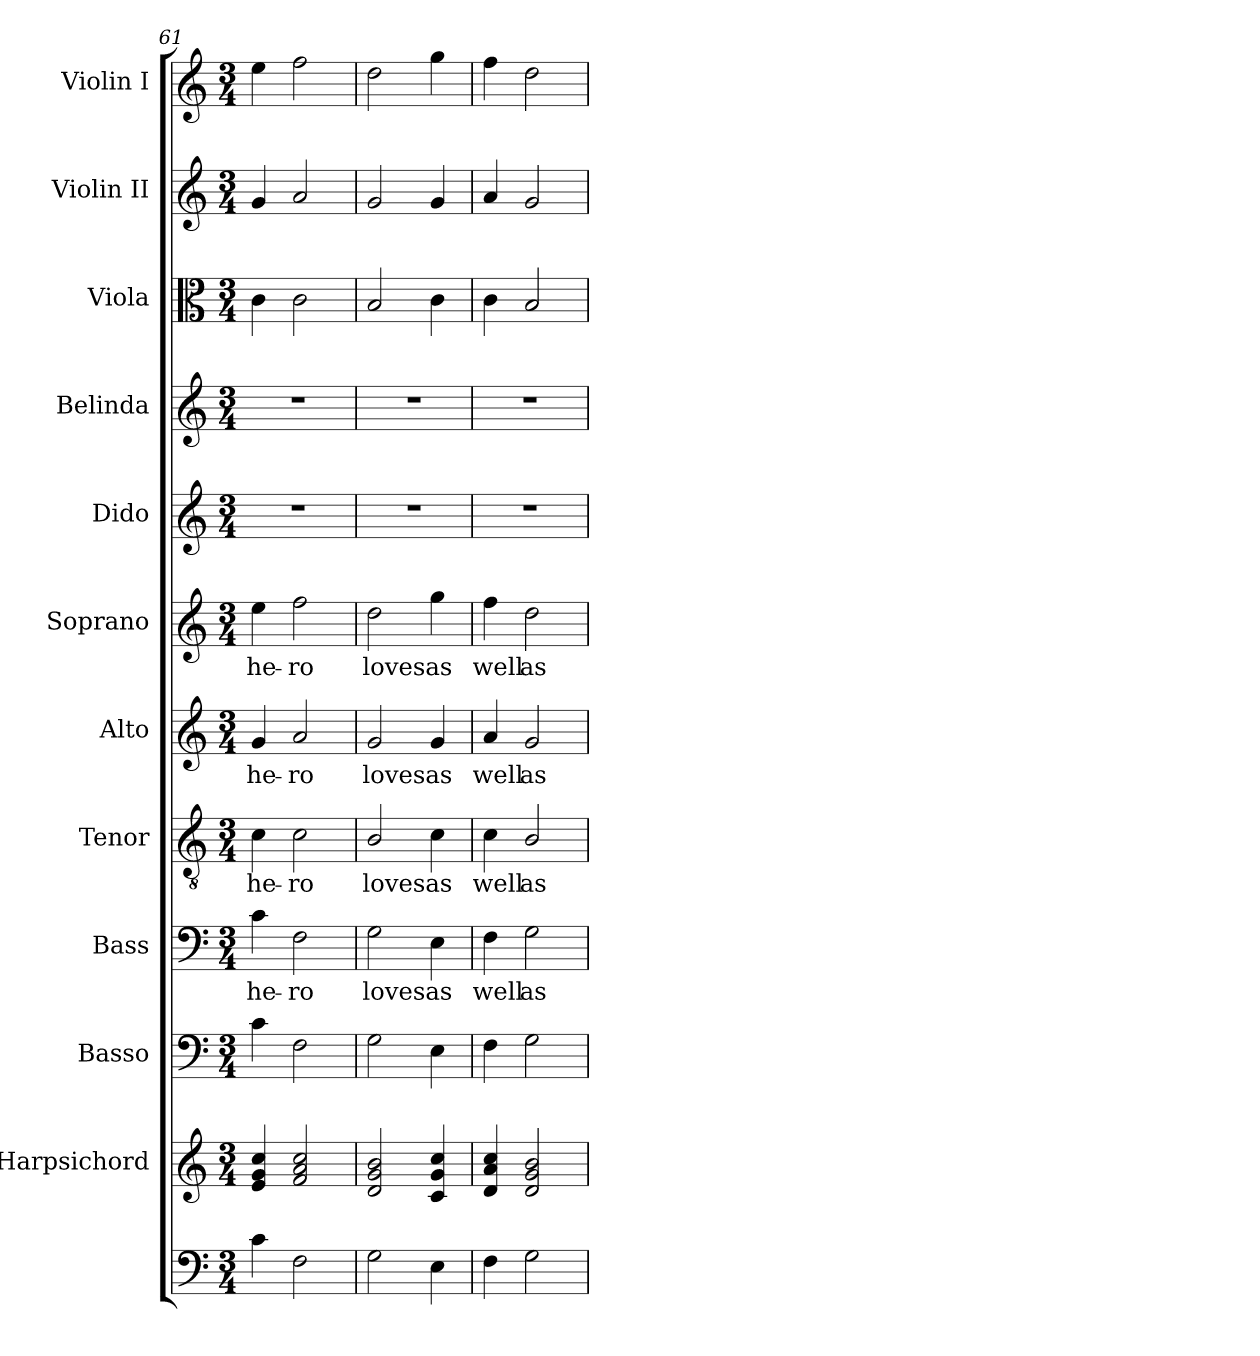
**kern	**kern	**kern	**kern	**text	**kern	**text	**kern	**text	**kern	**text	**kern	**kern	**kern	**kern	**kern
*part12	*part11	*part10	*part9	*part9	*part8	*part8	*part7	*part7	*part6	*part6	*part5	*part4	*part3	*part2	*part1
*staff12	*staff11	*staff10	*staff9	*staff9	*staff8	*staff8	*staff7	*staff7	*staff6	*staff6	*staff5	*staff4	*staff3	*staff2	*staff1
*	*I"Harpsichord	*I"Basso	*I"Bass	*	*I"Tenor	*	*I"Alto	*	*I"Soprano	*	*I"Dido	*I"Belinda	*I"Viola	*I"Violin II	*I"Violin I
*	*	*	*I'B.	*	*I'T.	*	*I'A.	*	*I'S.	*	*	*	*I'Viola	*I'Vln. II	*I'Vln. I
*clefF4	*clefG2	*clefF4	*clefF4	*	*clefGv2	*	*clefG2	*	*clefG2	*	*clefG2	*clefG2	*clefC3	*clefG2	*clefG2
*	*	*	*	*	*ITrd7c12	*	*	*	*	*	*	*	*	*	*
*k[]	*k[]	*k[]	*k[]	*	*k[]	*	*k[]	*	*k[]	*	*k[]	*k[]	*k[]	*k[]	*k[]
*C:	*C:	*C:	*C:	*	*C:	*	*C:	*	*C:	*	*C:	*C:	*C:	*C:	*C:
*M3/4	*M3/4	*M3/4	*M3/4	*	*M3/4	*	*M3/4	*	*M3/4	*	*M3/4	*M3/4	*M3/4	*M3/4	*M3/4
=61	=61	=61	=61	=61	=61	=61	=61	=61	=61	=61	=61	=61	=61	=61	=61
!	!	!	!	!LO:LY:b:color=#000000	!	!	!	!	!	!	!	!	!	!	!
!	!	!	!	!	!	!LO:LY:b:color=#000000	!	!	!	!	!	!	!	!	!
!	!	!	!	!	!	!	!	!LO:LY:b:color=#000000	!	!	!	!	!	!	!
!	!	!	!	!	!	!	!	!	!	!LO:LY:b:color=#000000	!LO:N:vis=1	!LO:N:vis=1	!	!	!
4ci\	4ei/ 4gi 4cci	4ci\	4ci\	he-	4Ci\	he-	4gi/	he-	4eei\	he-	2.r	2.r	4ci\	4gi/	4eei\
!	!	!	!	!LO:LY:b:color=#000000	!	!	!	!	!	!	!	!	!	!	!
!	!	!	!	!	!	!LO:LY:b:color=#000000	!	!	!	!	!	!	!	!	!
!	!	!	!	!	!	!	!	!LO:LY:b:color=#000000	!	!	!	!	!	!	!
!	!	!	!	!	!	!	!	!	!	!LO:LY:b:color=#000000	!	!	!	!	!
2Fi\	2fi/ 2ai 2cci	2Fi\	2Fi\	-ro	2Ci\	-ro	2ai/	-ro	2ffi\	-ro	.	.	2ci\	2ai/	2ffi\
=62	=62	=62	=62	=62	=62	=62	=62	=62	=62	=62	=62	=62	=62	=62	=62
!	!	!	!	!LO:LY:b:color=#000000	!	!	!	!	!	!	!	!	!	!	!
!	!	!	!	!	!	!LO:LY:b:color=#000000	!	!	!	!	!	!	!	!	!
!	!	!	!	!	!	!	!	!LO:LY:b:color=#000000	!	!	!	!	!	!	!
!	!	!	!	!	!	!	!	!	!	!LO:LY:b:color=#000000	!LO:N:vis=1	!LO:N:vis=1	!	!	!
2Gi\	2di/ 2gi 2bi	2Gi\	2Gi\	loves	2BBi/	loves	2gi/	loves	2ddi\	loves	2.r	2.r	2Bi/	2gi/	2ddi\
!	!	!	!	!LO:LY:b:color=#000000	!	!	!	!	!	!	!	!	!	!	!
!	!	!	!	!	!	!LO:LY:b:color=#000000	!	!	!	!	!	!	!	!	!
!	!	!	!	!	!	!	!	!LO:LY:b:color=#000000	!	!	!	!	!	!	!
!	!	!	!	!	!	!	!	!	!	!LO:LY:b:color=#000000	!	!	!	!	!
4Ei\	4ci/ 4gi 4cci	4Ei\	4Ei\	as	4Ci\	as	4gi/	as	4ggi\	as	.	.	4ci\	4gi/	4ggi\
=63	=63	=63	=63	=63	=63	=63	=63	=63	=63	=63	=63	=63	=63	=63	=63
!	!	!	!	!LO:LY:b:color=#000000	!	!	!	!	!	!	!	!	!	!	!
!	!	!	!	!	!	!LO:LY:b:color=#000000	!	!	!	!	!	!	!	!	!
!	!	!	!	!	!	!	!	!LO:LY:b:color=#000000	!	!	!	!	!	!	!
!	!	!	!	!	!	!	!	!	!	!LO:LY:b:color=#000000	!LO:N:vis=1	!LO:N:vis=1	!	!	!
4Fi\	4di/ 4ai 4cci	4Fi\	4Fi\	well	4Ci\	well	4ai/	well	4ffi\	well	2.r	2.r	4ci\	4ai/	4ffi\
!	!	!	!	!LO:LY:b:color=#000000	!	!	!	!	!	!	!	!	!	!	!
!	!	!	!	!	!	!LO:LY:b:color=#000000	!	!	!	!	!	!	!	!	!
!	!	!	!	!	!	!	!	!LO:LY:b:color=#000000	!	!	!	!	!	!	!
!	!	!	!	!	!	!	!	!	!	!LO:LY:b:color=#000000	!	!	!	!	!
2Gi\	2di/ 2gi 2bi	2Gi\	2Gi\	as	2BBi/	as	2gi/	as	2ddi\	as	.	.	2Bi/	2gi/	2ddi\
=	=	=	=	=	=	=	=	=	=	=	=	=	=	=	=
*-	*-	*-	*-	*-	*-	*-	*-	*-	*-	*-	*-	*-	*-	*-	*-
